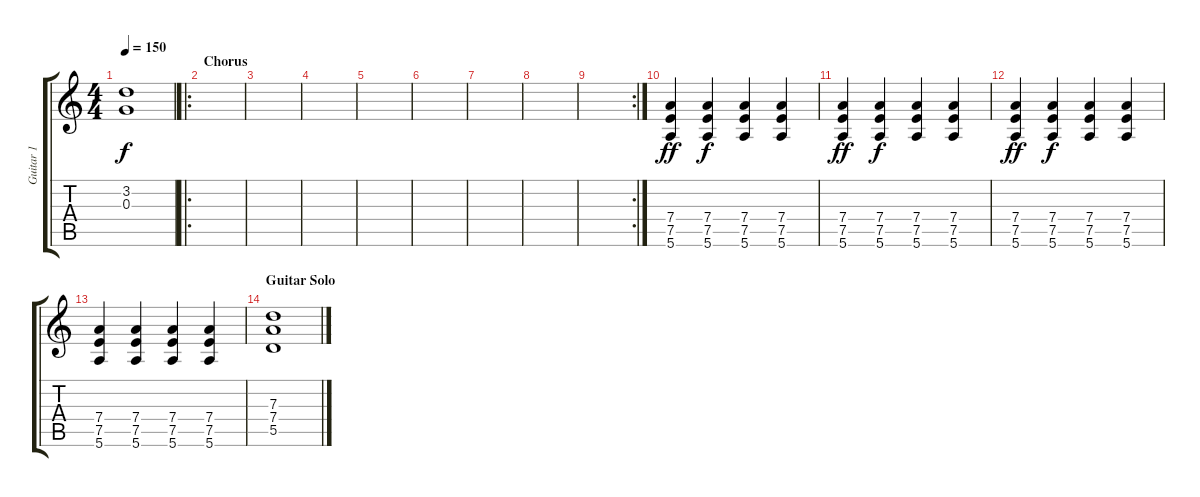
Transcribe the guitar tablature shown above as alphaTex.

\track ("Guitar 1" "Guitar 1") {instrument electricguitarjazz}
\staff {score tabs}
\tuning (E4 B3 G3 D3 A2 E2) {hide}
\ts (4 4)
\tempo 150
\clef g2
\ks c
(3.2{t} 0.3{t}).1{dy f} |
\ro
\section ("" "Chorus")
|
|
|
|
|
|
|
\rc 2
|
(7.4 7.5 5.6).4{dy ff volume 8 instrument distortionguitar} (7.4 7.5 5.6).4{dy f} (7.4 7.5 5.6).4 (7.4 7.5 5.6).4 |
(7.4 7.5 5.6).4{dy ff} (7.4 7.5 5.6).4{dy f} (7.4 7.5 5.6).4 (7.4 7.5 5.6).4 |
(7.4 7.5 5.6).4{dy ff} (7.4 7.5 5.6).4{dy f} (7.4 7.5 5.6).4 (7.4 7.5 5.6).4 |
(7.4 7.5 5.6).4{volume 9} (7.4 7.5 5.6).4 (7.4 7.5 5.6).4 (7.4 7.5 5.6).4 |
\section ("" "Guitar Solo")
(7.3 7.4 5.5).1
